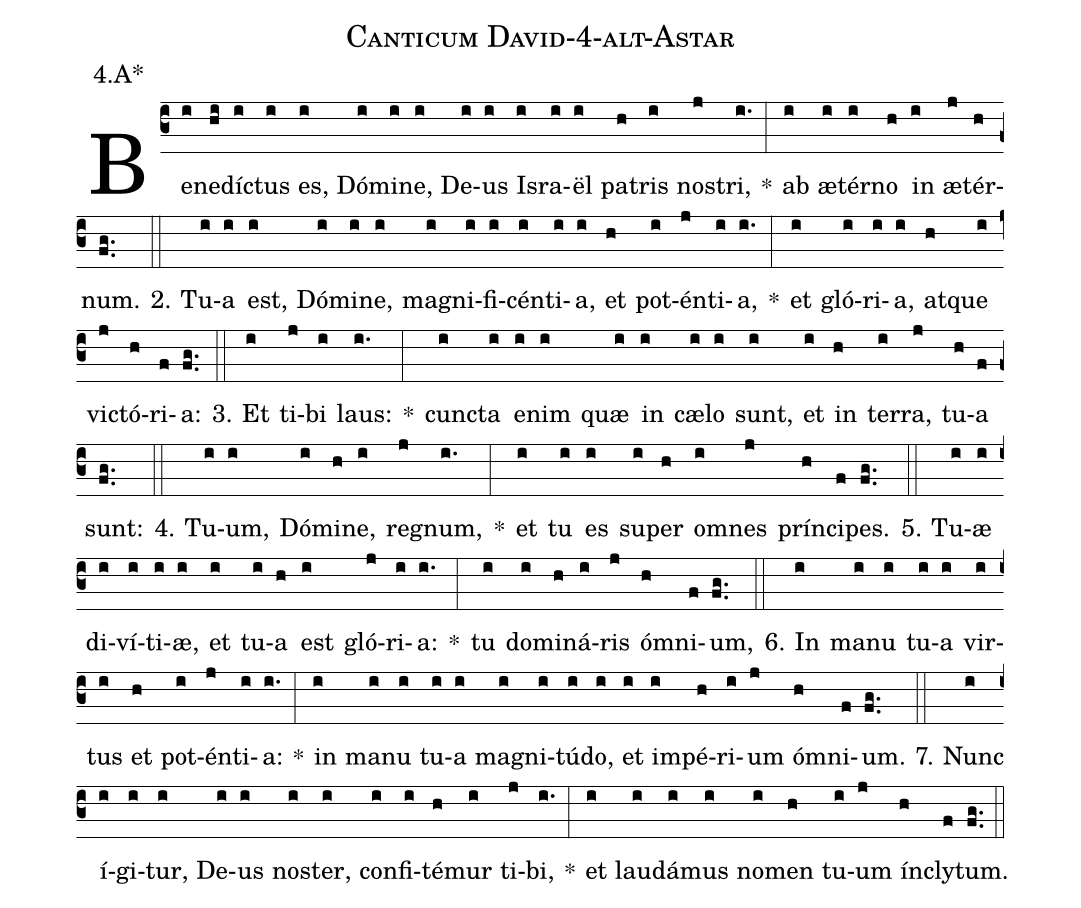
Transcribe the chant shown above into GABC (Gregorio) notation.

name: Canticum David-4-alt-Astar;
annotation: 4.A*;
%%
(c3)Be(i)ne(hi)díc(i)tus(i) es,(i) Dó(i)mi(i)ne,(i) De(i)us(i) Is(i)ra(i)ël(i) pa(h)tris(i) nos(j)tri,(i.) *(:) ab(i) æ(i)tér(i)no(h) in(i) æ(j)tér(h)num.(fg..) (::)
2. Tu(i)a(i) est,(i) Dó(i)mi(i)ne,(i) ma(i)gni(i)fi(i)cén(i)ti(i)a,(i) et(h) pot(i)én(j)ti(i)a,(i.) *(:) et(i) gló(i)ri(i)a,(i) at(h)que(i) vic(j)tó(h)ri(f)a:(fg..) (::)
3. Et(i) ti(j)bi(i) laus:(i.) *(:) cunc(i)ta(i) e(i)nim(i) quæ(i) in(i) cæ(i)lo(i) sunt,(i) et(i) in(h) ter(i)ra,(j) tu(h)a(f) sunt:(fg..) (::)
4. Tu(i)um,(i) Dó(i)mi(h)ne,(i) re(j)gnum,(i.) *(:) et(i) tu(i) es(i) su(i)per(h) om(i)nes(j) prín(h)ci(f)pes.(fg..) (::)
5. Tu(i)æ(i) di(i)ví(i)ti(i)æ,(i) et(i) tu(i)a(h) est(i) gló(j)ri(i)a:(i.) *(:) tu(i) do(i)mi(h)ná(i)ris(j) óm(h)ni(f)um,(fg..) (::)
6. In(i) ma(i)nu(i) tu(i)a(i) vir(i)tus(i) et(h) pot(i)én(j)ti(i)a:(i.) *(:) in(i) ma(i)nu(i) tu(i)a(i) ma(i)gni(i)tú(i)do,(i) et(i) im(i)pé(h)ri(i)um(j) óm(h)ni(f)um.(fg..) (::)
7. Nunc(i) í(i)gi(i)tur,(i) De(i)us(i) nos(i)ter,(i) con(i)fi(i)té(h)mur(i) ti(j)bi,(i.) *(:) et(i) lau(i)dá(i)mus(i) no(i)men(h) tu(i)um(j) ín(h)cly(f)tum.(fg..) (::)
